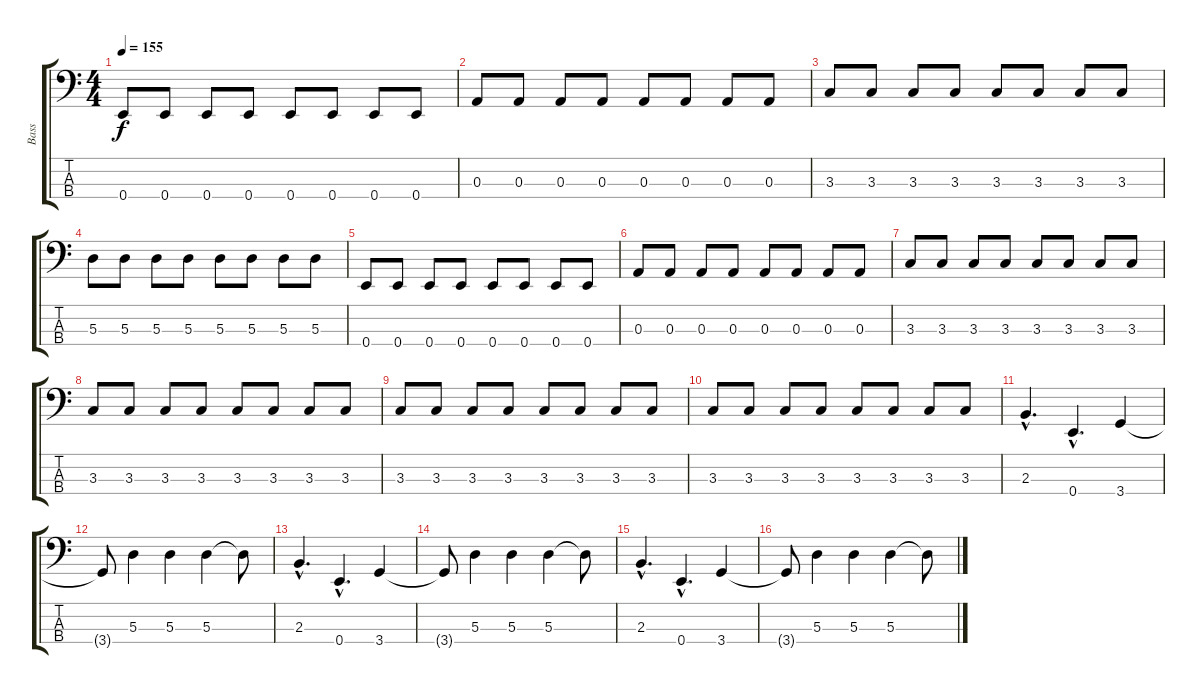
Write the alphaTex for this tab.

\track ("Bass" "Bass") {instrument electricbassfinger}
\staff {score tabs}
\tuning (G2 D2 A1 E1) {hide}
\ts (4 4)
\tempo 155
\clef f4
\ks c
0.4.8{dy f} 0.4.8 0.4.8 0.4.8 0.4.8 0.4.8 0.4.8 0.4.8 |
0.3.8 0.3.8 0.3.8 0.3.8 0.3.8 0.3.8 0.3.8 0.3.8 |
3.3.8 3.3.8 3.3.8 3.3.8 3.3.8 3.3.8 3.3.8 3.3.8 |
5.3.8 5.3.8 5.3.8 5.3.8 5.3.8 5.3.8 5.3.8 5.3.8 |
0.4.8 0.4.8 0.4.8 0.4.8 0.4.8 0.4.8 0.4.8 0.4.8 |
0.3.8 0.3.8 0.3.8 0.3.8 0.3.8 0.3.8 0.3.8 0.3.8 |
3.3.8 3.3.8 3.3.8 3.3.8 3.3.8 3.3.8 3.3.8 3.3.8 |
3.3.8 3.3.8 3.3.8 3.3.8 3.3.8 3.3.8 3.3.8 3.3.8 |
3.3.8 3.3.8 3.3.8 3.3.8 3.3.8 3.3.8 3.3.8 3.3.8 |
3.3.8 3.3.8 3.3.8 3.3.8 3.3.8 3.3.8 3.3.8 3.3.8 |
2.3{hac}.4{d} 0.4{hac}.4{d} 3.4.4 |
3.4{t}.8 5.3.4 5.3.4 5.3.4 5.3{t}.8 |
2.3{hac}.4{d} 0.4{hac}.4{d} 3.4.4 |
3.4{t}.8 5.3.4 5.3.4 5.3.4 5.3{t}.8 |
2.3{hac}.4{d} 0.4{hac}.4{d} 3.4.4 |
3.4{t}.8 5.3.4 5.3.4 5.3.4 5.3{t}.8
